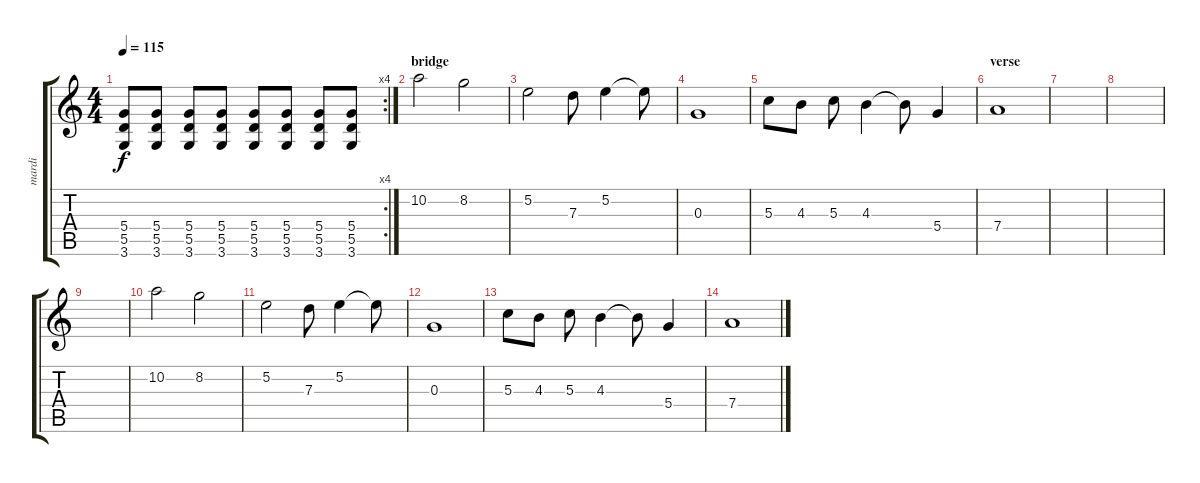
\track ("mardi" "mardi") {instrument distortionguitar}
\staff {score tabs}
\tuning (E4 B3 G3 D3 A2 E2) {hide}
\rc 4
\ts (4 4)
\tempo 115
\clef g2
\ks c
(5.4 5.5 3.6).8{dy f} (5.4 5.5 3.6).8 (5.4 5.5 3.6).8 (5.4 5.5 3.6).8 (5.4 5.5 3.6).8 (5.4 5.5 3.6).8 (5.4 5.5 3.6).8 (5.4 5.5 3.6).8 |
\section ("" "bridge")
10.2.2{instrument electricguitarclean} 8.2.2 |
5.2.2 7.3.8 5.2.4 5.2{t}.8 |
0.3.1 |
5.3.8 4.3.8 5.3.8 4.3.4 4.3{t}.8 5.4.4 |
\section ("" "verse")
7.4.1 |
|
|
|
10.2.2 8.2.2 |
5.2.2 7.3.8 5.2.4 5.2{t}.8 |
0.3.1 |
5.3.8 4.3.8 5.3.8 4.3.4 4.3{t}.8 5.4.4 |
7.4.1
